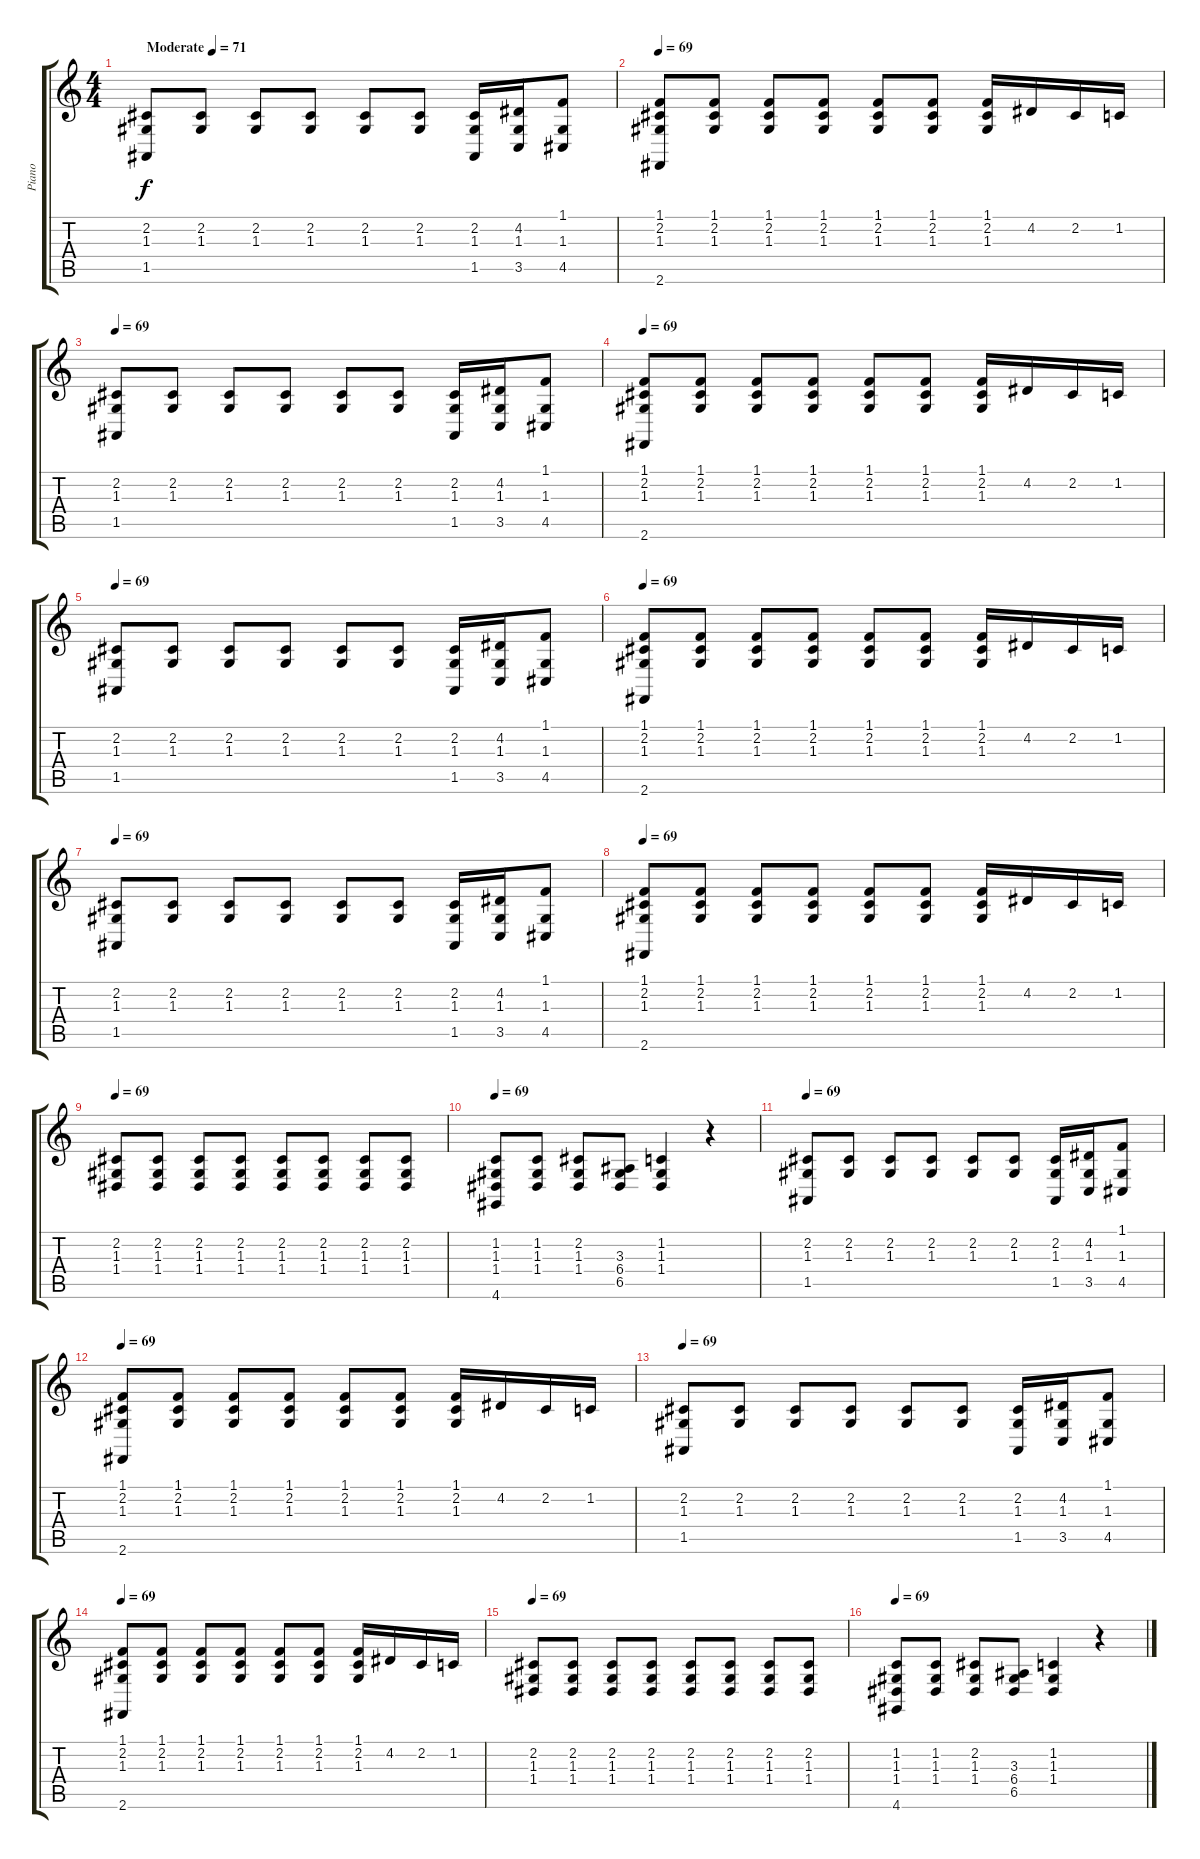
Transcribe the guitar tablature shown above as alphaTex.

\track ("Piano" "Piano") {instrument acousticgrandpiano}
\staff {score tabs}
\tuning (E4 B3 G3 D3 A2 E2) {hide}
\ts (4 4)
\tempo (71 "Moderate")
\clef g2
\ks c
(2.2 1.3 1.5).8{dy f instrument acousticgrandpiano} (2.2 1.3).8 (2.2 1.3).8 (2.2 1.3).8 (2.2 1.3).8 (2.2 1.3).8 (2.2 1.3 1.5).16 (4.2 1.3 3.5).16 (1.1 1.3 4.5).8 |
\tempo 69
(1.1 2.2 1.3 2.6).8 (1.1 2.2 1.3).8 (1.1 2.2 1.3).8 (1.1 2.2 1.3).8 (1.1 2.2 1.3).8 (1.1 2.2 1.3).8 (1.1 2.2 1.3).16 4.2.16 2.2.16 1.2.16 |
\tempo 69
(2.2 1.3 1.5).8 (2.2 1.3).8 (2.2 1.3).8 (2.2 1.3).8 (2.2 1.3).8 (2.2 1.3).8 (2.2 1.3 1.5).16 (4.2 1.3 3.5).16 (1.1 1.3 4.5).8 |
\tempo 69
(1.1 2.2 1.3 2.6).8 (1.1 2.2 1.3).8 (1.1 2.2 1.3).8 (1.1 2.2 1.3).8 (1.1 2.2 1.3).8 (1.1 2.2 1.3).8 (1.1 2.2 1.3).16 4.2.16 2.2.16 1.2.16 |
\tempo 69
(2.2 1.3 1.5).8 (2.2 1.3).8 (2.2 1.3).8 (2.2 1.3).8 (2.2 1.3).8 (2.2 1.3).8 (2.2 1.3 1.5).16 (4.2 1.3 3.5).16 (1.1 1.3 4.5).8 |
\tempo 69
(1.1 2.2 1.3 2.6).8 (1.1 2.2 1.3).8 (1.1 2.2 1.3).8 (1.1 2.2 1.3).8 (1.1 2.2 1.3).8 (1.1 2.2 1.3).8 (1.1 2.2 1.3).16 4.2.16 2.2.16 1.2.16 |
\tempo 69
(2.2 1.3 1.5).8 (2.2 1.3).8 (2.2 1.3).8 (2.2 1.3).8 (2.2 1.3).8 (2.2 1.3).8 (2.2 1.3 1.5).16 (4.2 1.3 3.5).16 (1.1 1.3 4.5).8 |
\tempo 69
(1.1 2.2 1.3 2.6).8 (1.1 2.2 1.3).8 (1.1 2.2 1.3).8 (1.1 2.2 1.3).8 (1.1 2.2 1.3).8 (1.1 2.2 1.3).8 (1.1 2.2 1.3).16 4.2.16 2.2.16 1.2.16 |
\tempo 69
(2.2 1.3 1.4).8 (2.2 1.3 1.4).8 (2.2 1.3 1.4).8 (2.2 1.3 1.4).8 (2.2 1.3 1.4).8 (2.2 1.3 1.4).8 (2.2 1.3 1.4).8 (2.2 1.3 1.4).8 |
\tempo 69
(1.2 1.3 1.4 4.6).8 (1.2 1.3 1.4).8 (2.2 1.3 1.4).8 (3.3 6.4 6.5).8 (1.2 1.3 1.4).4 r.4 |
\tempo 69
(2.2 1.3 1.5).8 (2.2 1.3).8 (2.2 1.3).8 (2.2 1.3).8 (2.2 1.3).8 (2.2 1.3).8 (2.2 1.3 1.5).16 (4.2 1.3 3.5).16 (1.1 1.3 4.5).8 |
\tempo 69
(1.1 2.2 1.3 2.6).8 (1.1 2.2 1.3).8 (1.1 2.2 1.3).8 (1.1 2.2 1.3).8 (1.1 2.2 1.3).8 (1.1 2.2 1.3).8 (1.1 2.2 1.3).16 4.2.16 2.2.16 1.2.16 |
\tempo 69
(2.2 1.3 1.5).8 (2.2 1.3).8 (2.2 1.3).8 (2.2 1.3).8 (2.2 1.3).8 (2.2 1.3).8 (2.2 1.3 1.5).16 (4.2 1.3 3.5).16 (1.1 1.3 4.5).8 |
\tempo 69
(1.1 2.2 1.3 2.6).8 (1.1 2.2 1.3).8 (1.1 2.2 1.3).8 (1.1 2.2 1.3).8 (1.1 2.2 1.3).8 (1.1 2.2 1.3).8 (1.1 2.2 1.3).16 4.2.16 2.2.16 1.2.16 |
\tempo 69
(2.2 1.3 1.4).8 (2.2 1.3 1.4).8 (2.2 1.3 1.4).8 (2.2 1.3 1.4).8 (2.2 1.3 1.4).8 (2.2 1.3 1.4).8 (2.2 1.3 1.4).8 (2.2 1.3 1.4).8 |
\tempo 69
(1.2 1.3 1.4 4.6).8 (1.2 1.3 1.4).8 (2.2 1.3 1.4).8 (3.3 6.4 6.5).8 (1.2 1.3 1.4).4 r.4
